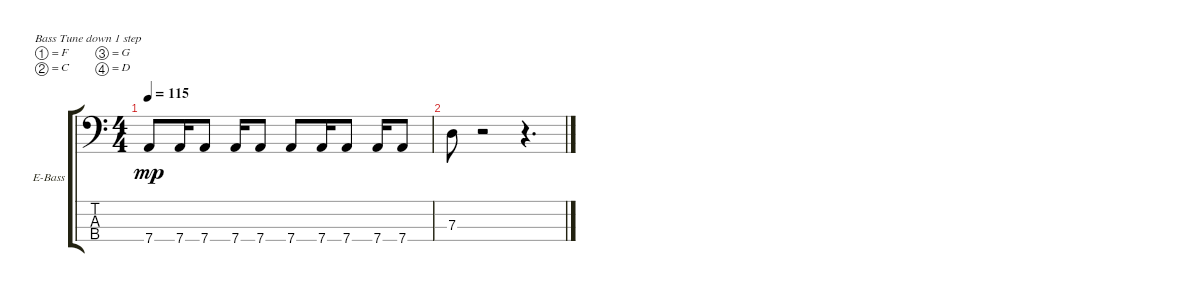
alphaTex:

\bracketExtendMode groupsimilarinstruments
\firstSystemTrackNameOrientation horizontal
\otherSystemsTrackNameOrientation horizontal
\track ("Electric Bass" "E-Bass") {instrument electricbassfinger}
\staff {score tabs}
\tuning (F2 C2 G1 D1)
\ts (4 4)
\tempo 115
\clef f4
\ks c
7.4.8{dy mp} 7.4.16 7.4.8 7.4.16 7.4.8 7.4.8 7.4.16 7.4.8 7.4.16 7.4.8 |
7.3.8 r.2 r.4{d}
